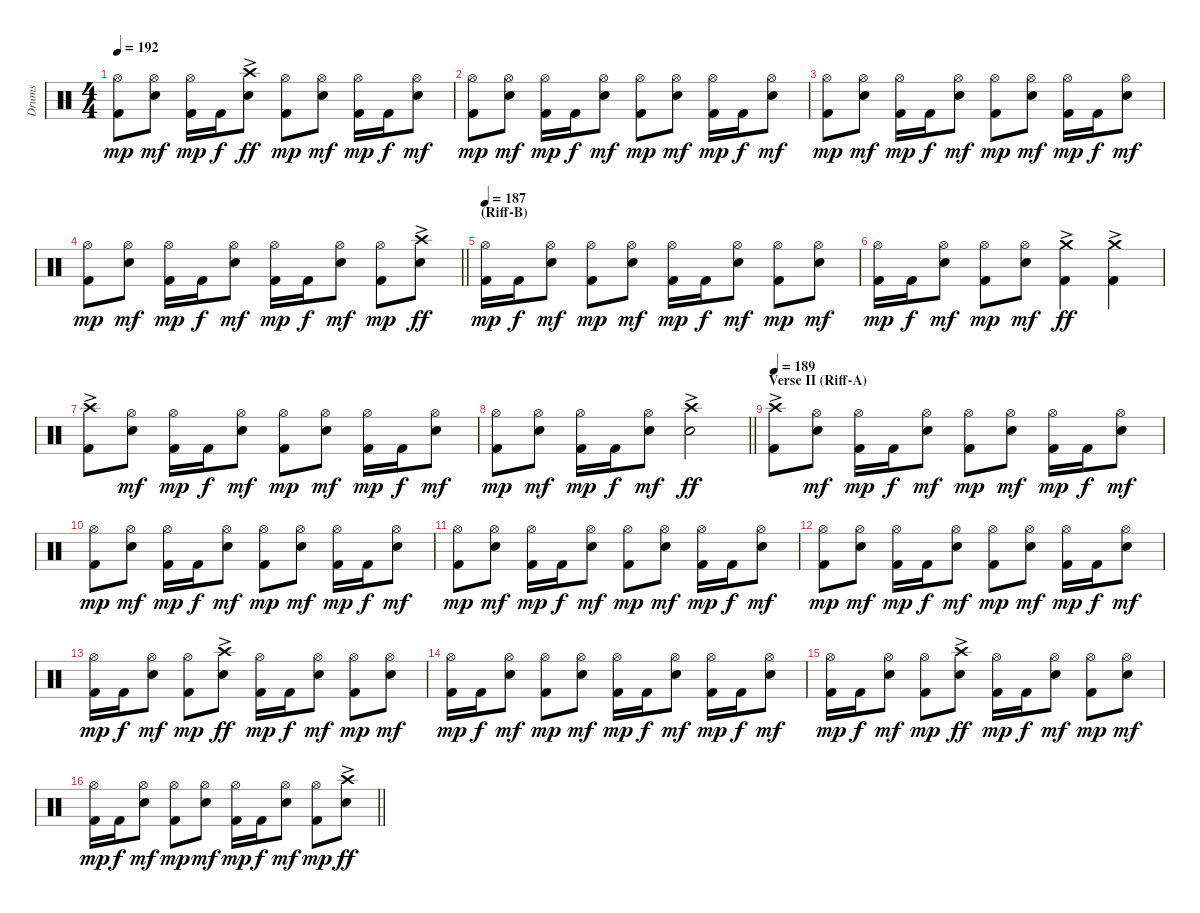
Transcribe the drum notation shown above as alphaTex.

\track ("Drums" "Drums") {instrument percussion}
\staff {score}
\articulation defaults
\ts (4 4)
\tempo 192
\clef neutral
\ks c
("Hi-Hat (open)" "Kick (hit) 2").8{dy mp} ("Hi-Hat (open)" "Snare (hit) 2").8{dy mf} ("Hi-Hat (open)" "Kick (hit) 2").16{dy mp} "Kick (hit) 2".16{dy f} ("Crash high (hit)" "Snare (hit) 2"{ac}).8{dy ff} ("Hi-Hat (open)" "Kick (hit) 2").8{dy mp} ("Hi-Hat (open)" "Snare (hit) 2").8{dy mf} ("Hi-Hat (open)" "Kick (hit) 2").16{dy mp} "Kick (hit) 2".16{dy f} ("Hi-Hat (open)" "Snare (hit) 2").8{dy mf} |
("Hi-Hat (open)" "Kick (hit) 2").8{dy mp} ("Hi-Hat (open)" "Snare (hit) 2").8{dy mf} ("Hi-Hat (open)" "Kick (hit) 2").16{dy mp} "Kick (hit) 2".16{dy f} ("Hi-Hat (open)" "Snare (hit) 2").8{dy mf} ("Hi-Hat (open)" "Kick (hit) 2").8{dy mp} ("Hi-Hat (open)" "Snare (hit) 2").8{dy mf} ("Hi-Hat (open)" "Kick (hit) 2").16{dy mp} "Kick (hit) 2".16{dy f} ("Hi-Hat (open)" "Snare (hit) 2").8{dy mf} |
("Hi-Hat (open)" "Kick (hit) 2").8{dy mp} ("Hi-Hat (open)" "Snare (hit) 2").8{dy mf} ("Hi-Hat (open)" "Kick (hit) 2").16{dy mp} "Kick (hit) 2".16{dy f} ("Hi-Hat (open)" "Snare (hit) 2").8{dy mf} ("Hi-Hat (open)" "Kick (hit) 2").8{dy mp} ("Hi-Hat (open)" "Snare (hit) 2").8{dy mf} ("Hi-Hat (open)" "Kick (hit) 2").16{dy mp} "Kick (hit) 2".16{dy f} ("Hi-Hat (open)" "Snare (hit) 2").8{dy mf} |
\barLineRight lightlight
("Hi-Hat (open)" "Kick (hit) 2").8{dy mp} ("Hi-Hat (open)" "Snare (hit) 2").8{dy mf} ("Hi-Hat (open)" "Kick (hit) 2").16{dy mp} "Kick (hit) 2".16{dy f} ("Hi-Hat (open)" "Snare (hit) 2").8{dy mf} ("Hi-Hat (open)" "Kick (hit) 2").16{dy mp} "Kick (hit) 2".16{dy f} ("Hi-Hat (open)" "Snare (hit) 2").8{dy mf} ("Hi-Hat (open)" "Kick (hit) 2").8{dy mp} ("Crash high (hit)" "Snare (hit) 2"{ac}).8{dy ff} |
\section ("" "(Riff-B)")
\tempo 187
("Hi-Hat (open)" "Kick (hit) 2").16{dy mp} "Kick (hit) 2".16{dy f} ("Hi-Hat (open)" "Snare (hit) 2").8{dy mf} ("Hi-Hat (open)" "Kick (hit) 2").8{dy mp} ("Hi-Hat (open)" "Snare (hit) 2").8{dy mf} ("Hi-Hat (open)" "Kick (hit) 2").16{dy mp} "Kick (hit) 2".16{dy f} ("Hi-Hat (open)" "Snare (hit) 2").8{dy mf} ("Hi-Hat (open)" "Kick (hit) 2").8{dy mp} ("Hi-Hat (open)" "Snare (hit) 2").8{dy mf} |
("Hi-Hat (open)" "Kick (hit) 2").16{dy mp} "Kick (hit) 2".16{dy f} ("Hi-Hat (open)" "Snare (hit) 2").8{dy mf} ("Hi-Hat (open)" "Kick (hit) 2").8{dy mp} ("Hi-Hat (open)" "Snare (hit) 2").8{dy mf} ("Crash medium (hit)" "Kick (hit) 2"{ac}).4{dy ff} ("Crash medium (hit)" "Kick (hit) 2"{ac}).4 |
("Crash high (hit)" "Kick (hit) 2"{ac}).8 ("Hi-Hat (open)" "Snare (hit) 2").8{dy mf} ("Hi-Hat (open)" "Kick (hit) 2").16{dy mp} "Kick (hit) 2".16{dy f} ("Hi-Hat (open)" "Snare (hit) 2").8{dy mf} ("Hi-Hat (open)" "Kick (hit) 2").8{dy mp} ("Hi-Hat (open)" "Snare (hit) 2").8{dy mf} ("Hi-Hat (open)" "Kick (hit) 2").16{dy mp} "Kick (hit) 2".16{dy f} ("Hi-Hat (open)" "Snare (hit) 2").8{dy mf} |
\barLineRight lightlight
("Hi-Hat (open)" "Kick (hit) 2").8{dy mp} ("Hi-Hat (open)" "Snare (hit) 2").8{dy mf} ("Hi-Hat (open)" "Kick (hit) 2").16{dy mp} "Kick (hit) 2".16{dy f} ("Hi-Hat (open)" "Snare (hit) 2").8{dy mf} ("Crash high (hit)" "Snare (hit) 2"{ac}).2{dy ff} |
\section ("" "Verse II (Riff-A)")
\tempo 189
("Crash high (hit)" "Kick (hit) 2"{ac}).8 ("Hi-Hat (open)" "Snare (hit) 2").8{dy mf} ("Hi-Hat (open)" "Kick (hit) 2").16{dy mp} "Kick (hit) 2".16{dy f} ("Hi-Hat (open)" "Snare (hit) 2").8{dy mf} ("Hi-Hat (open)" "Kick (hit) 2").8{dy mp} ("Hi-Hat (open)" "Snare (hit) 2").8{dy mf} ("Hi-Hat (open)" "Kick (hit) 2").16{dy mp} "Kick (hit) 2".16{dy f} ("Hi-Hat (open)" "Snare (hit) 2").8{dy mf} |
("Hi-Hat (open)" "Kick (hit) 2").8{dy mp} ("Hi-Hat (open)" "Snare (hit) 2").8{dy mf} ("Hi-Hat (open)" "Kick (hit) 2").16{dy mp} "Kick (hit) 2".16{dy f} ("Hi-Hat (open)" "Snare (hit) 2").8{dy mf} ("Hi-Hat (open)" "Kick (hit) 2").8{dy mp} ("Hi-Hat (open)" "Snare (hit) 2").8{dy mf} ("Hi-Hat (open)" "Kick (hit) 2").16{dy mp} "Kick (hit) 2".16{dy f} ("Hi-Hat (open)" "Snare (hit) 2").8{dy mf} |
("Hi-Hat (open)" "Kick (hit) 2").8{dy mp} ("Hi-Hat (open)" "Snare (hit) 2").8{dy mf} ("Hi-Hat (open)" "Kick (hit) 2").16{dy mp} "Kick (hit) 2".16{dy f} ("Hi-Hat (open)" "Snare (hit) 2").8{dy mf} ("Hi-Hat (open)" "Kick (hit) 2").8{dy mp} ("Hi-Hat (open)" "Snare (hit) 2").8{dy mf} ("Hi-Hat (open)" "Kick (hit) 2").16{dy mp} "Kick (hit) 2".16{dy f} ("Hi-Hat (open)" "Snare (hit) 2").8{dy mf} |
("Hi-Hat (open)" "Kick (hit) 2").8{dy mp} ("Hi-Hat (open)" "Snare (hit) 2").8{dy mf} ("Hi-Hat (open)" "Kick (hit) 2").16{dy mp} "Kick (hit) 2".16{dy f} ("Hi-Hat (open)" "Snare (hit) 2").8{dy mf} ("Hi-Hat (open)" "Kick (hit) 2").8{dy mp} ("Hi-Hat (open)" "Snare (hit) 2").8{dy mf} ("Hi-Hat (open)" "Kick (hit) 2").16{dy mp} "Kick (hit) 2".16{dy f} ("Hi-Hat (open)" "Snare (hit) 2").8{dy mf} |
("Hi-Hat (open)" "Kick (hit) 2").16{dy mp} "Kick (hit) 2".16{dy f} ("Hi-Hat (open)" "Snare (hit) 2").8{dy mf} ("Hi-Hat (open)" "Kick (hit) 2").8{dy mp} ("Crash high (hit)" "Snare (hit) 2"{ac}).8{dy ff} ("Hi-Hat (open)" "Kick (hit) 2").16{dy mp} "Kick (hit) 2".16{dy f} ("Hi-Hat (open)" "Snare (hit) 2").8{dy mf} ("Hi-Hat (open)" "Kick (hit) 2").8{dy mp} ("Hi-Hat (open)" "Snare (hit) 2").8{dy mf} |
("Hi-Hat (open)" "Kick (hit) 2").16{dy mp} "Kick (hit) 2".16{dy f} ("Hi-Hat (open)" "Snare (hit) 2").8{dy mf} ("Hi-Hat (open)" "Kick (hit) 2").8{dy mp} ("Hi-Hat (open)" "Snare (hit) 2").8{dy mf} ("Hi-Hat (open)" "Kick (hit) 2").16{dy mp} "Kick (hit) 2".16{dy f} ("Hi-Hat (open)" "Snare (hit) 2").8{dy mf} ("Hi-Hat (open)" "Kick (hit) 2").16{dy mp} "Kick (hit) 2".16{dy f} ("Hi-Hat (open)" "Snare (hit) 2").8{dy mf} |
("Hi-Hat (open)" "Kick (hit) 2").16{dy mp} "Kick (hit) 2".16{dy f} ("Hi-Hat (open)" "Snare (hit) 2").8{dy mf} ("Hi-Hat (open)" "Kick (hit) 2").8{dy mp} ("Crash high (hit)" "Snare (hit) 2"{ac}).8{dy ff} ("Hi-Hat (open)" "Kick (hit) 2").16{dy mp} "Kick (hit) 2".16{dy f} ("Hi-Hat (open)" "Snare (hit) 2").8{dy mf} ("Hi-Hat (open)" "Kick (hit) 2").8{dy mp} ("Hi-Hat (open)" "Snare (hit) 2").8{dy mf} |
\barLineRight lightlight
("Hi-Hat (open)" "Kick (hit) 2").16{dy mp} "Kick (hit) 2".16{dy f} ("Hi-Hat (open)" "Snare (hit) 2").8{dy mf} ("Hi-Hat (open)" "Kick (hit) 2").8{dy mp} ("Hi-Hat (open)" "Snare (hit) 2").8{dy mf} ("Hi-Hat (open)" "Kick (hit) 2").16{dy mp} "Kick (hit) 2".16{dy f} ("Hi-Hat (open)" "Snare (hit) 2").8{dy mf} ("Hi-Hat (open)" "Kick (hit) 2").8{dy mp} ("Crash high (hit)" "Snare (hit) 2"{ac}).8{dy ff}
